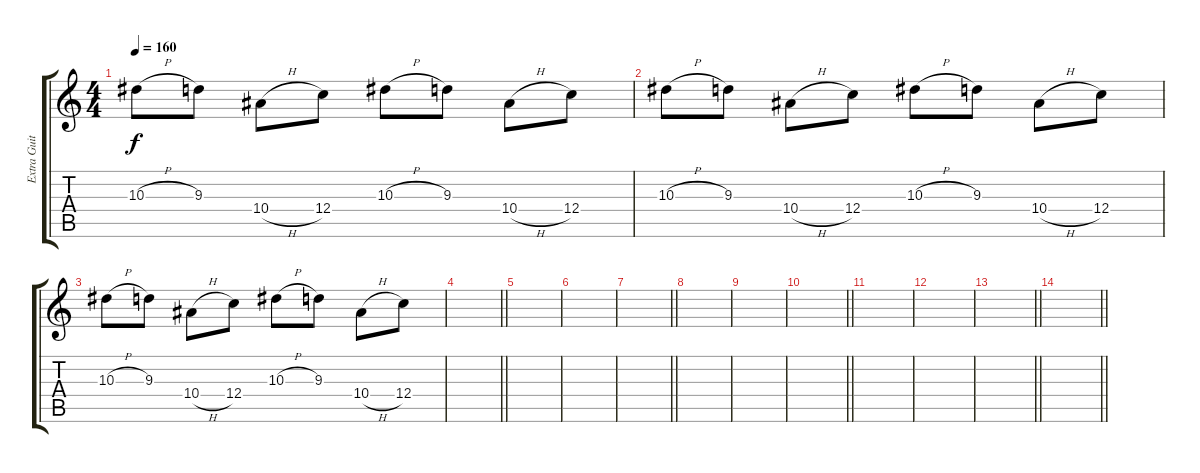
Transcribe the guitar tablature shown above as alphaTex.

\track ("Extra Guitar" "Extra Guit") {instrument distortionguitar}
\staff {score tabs}
\tuning (D4 A3 F3 C3 G2 C2) {hide}
\ts (4 4)
\tempo 160
\clef g2
\ks c
10.3{h}.8{dy f} 9.3.8 10.4{h}.8 12.4.8 10.3{h}.8 9.3.8 10.4{h}.8 12.4.8 |
10.3{h}.8 9.3.8 10.4{h}.8 12.4.8 10.3{h}.8 9.3.8 10.4{h}.8 12.4.8 |
10.3{h}.8 9.3.8 10.4{h}.8 12.4.8 10.3{h}.8 9.3.8 10.4{h}.8 12.4.8 |
\barLineRight lightlight
|
|
|
\barLineRight lightlight
|
|
|
\barLineRight lightlight
|
|
|
\barLineRight lightlight
|
\barLineRight lightlight
